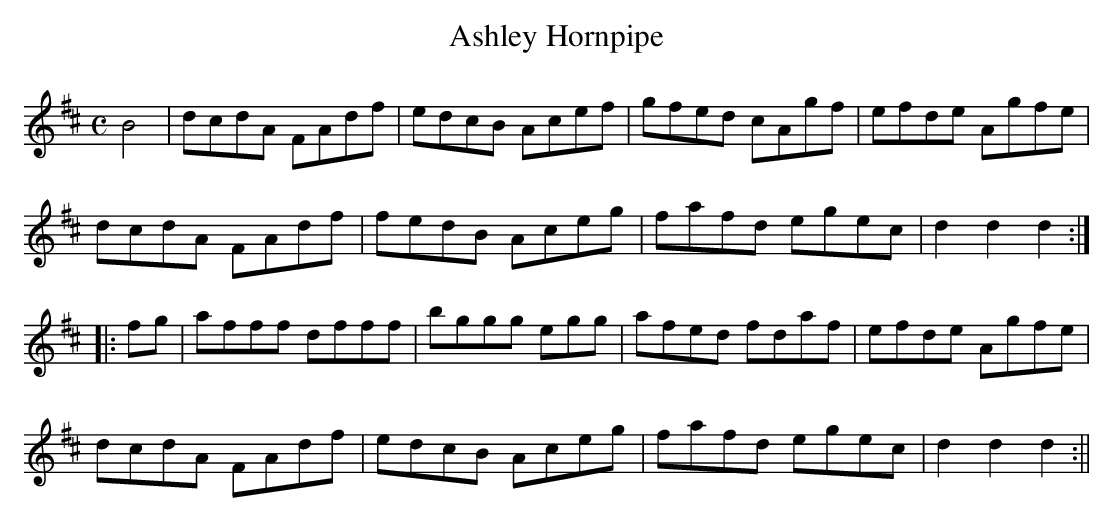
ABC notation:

X:1
T:Ashley Hornpipe
M:C
L:1/8
K:D
B4|dcdA FAdf|edcB Acef|gfed cAgf|efde Agfe|
dcdA FAdf|fedB Aceg|fafd egec|d2d2d2:|
|:fg|afff dfff|bggg egg|afed fdaf|efde Agfe|
dcdA FAdf|edcB Aceg|fafd egec|d2d2d2:||
